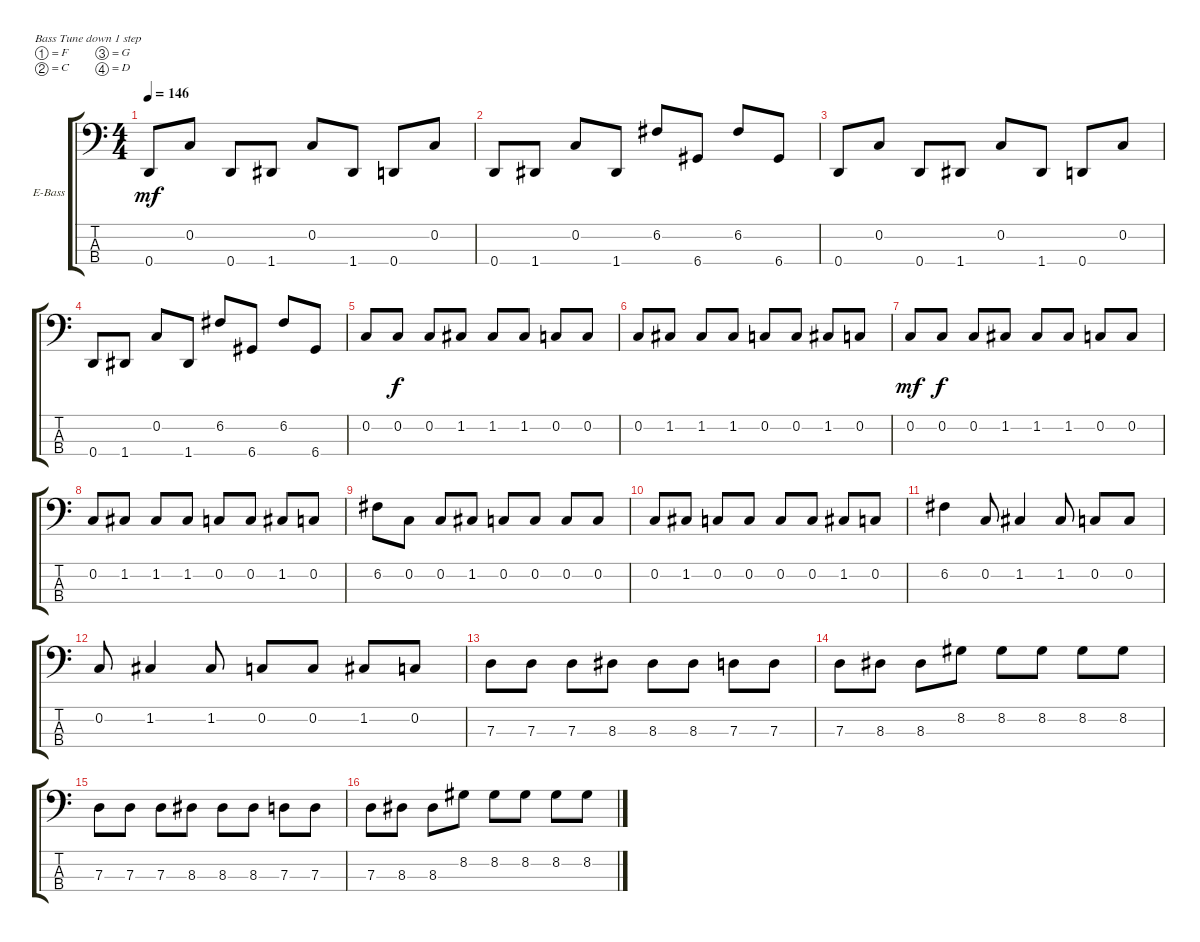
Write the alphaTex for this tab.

\bracketExtendMode groupsimilarinstruments
\firstSystemTrackNameOrientation horizontal
\otherSystemsTrackNameOrientation horizontal
\track ("Electric Bass" "E-Bass") {instrument electricbassfinger}
\staff {score tabs}
\tuning (F2 C2 G1 D1)
\ts (4 4)
\tempo 146
\clef f4
\scale
0.333333
\ks c
0.4.8{dy mf} 0.2.8 0.4.8 1.4.8 0.2.8 1.4.8 0.4.8 0.2.8 |
\scale
0.333333 0.4.8 1.4.8 0.2.8 1.4.8 6.2.8 6.4.8 6.2.8 6.4.8 |
\scale
0.333333 0.4.8 0.2.8 0.4.8 1.4.8 0.2.8 1.4.8 0.4.8 0.2.8 |
\scale
0.333333 0.4.8 1.4.8 0.2.8 1.4.8 6.2.8 6.4.8 6.2.8 6.4.8 |
\scale
0.333333 0.2.8 0.2.8{dy f} 0.2.8 1.2.8 1.2.8 1.2.8 0.2.8 0.2.8 |
\scale
0.333333 0.2.8 1.2.8 1.2.8 1.2.8 0.2.8 0.2.8 1.2.8 0.2.8 |
\scale
0.333333 0.2.8{dy mf} 0.2.8{dy f} 0.2.8 1.2.8 1.2.8 1.2.8 0.2.8 0.2.8 |
\scale
0.333333 0.2.8 1.2.8 1.2.8 1.2.8 0.2.8 0.2.8 1.2.8 0.2.8 |
\scale
0.333333 6.2.8 0.2.8 0.2.8 1.2.8 0.2.8 0.2.8 0.2.8 0.2.8 |
\scale
0.333333 0.2.8 1.2.8 0.2.8 0.2.8 0.2.8 0.2.8 1.2.8 0.2.8 |
\scale
0.333333 6.2.4 0.2.8 1.2.4 1.2.8 0.2.8 0.2.8 |
\scale
0.333333 0.2.8 1.2.4 1.2.8 0.2.8 0.2.8 1.2.8 0.2.8 |
\scale
0.333333 7.3.8 7.3.8 7.3.8 8.3.8 8.3.8 8.3.8 7.3.8 7.3.8 |
\scale
0.333333 7.3.8 8.3.8 8.3.8 8.2.8 8.2.8 8.2.8 8.2.8 8.2.8 |
\scale
0.333333 7.3.8 7.3.8 7.3.8 8.3.8 8.3.8 8.3.8 7.3.8 7.3.8 |
\scale
0.333333 7.3.8 8.3.8 8.3.8 8.2.8 8.2.8 8.2.8 8.2.8 8.2.8
